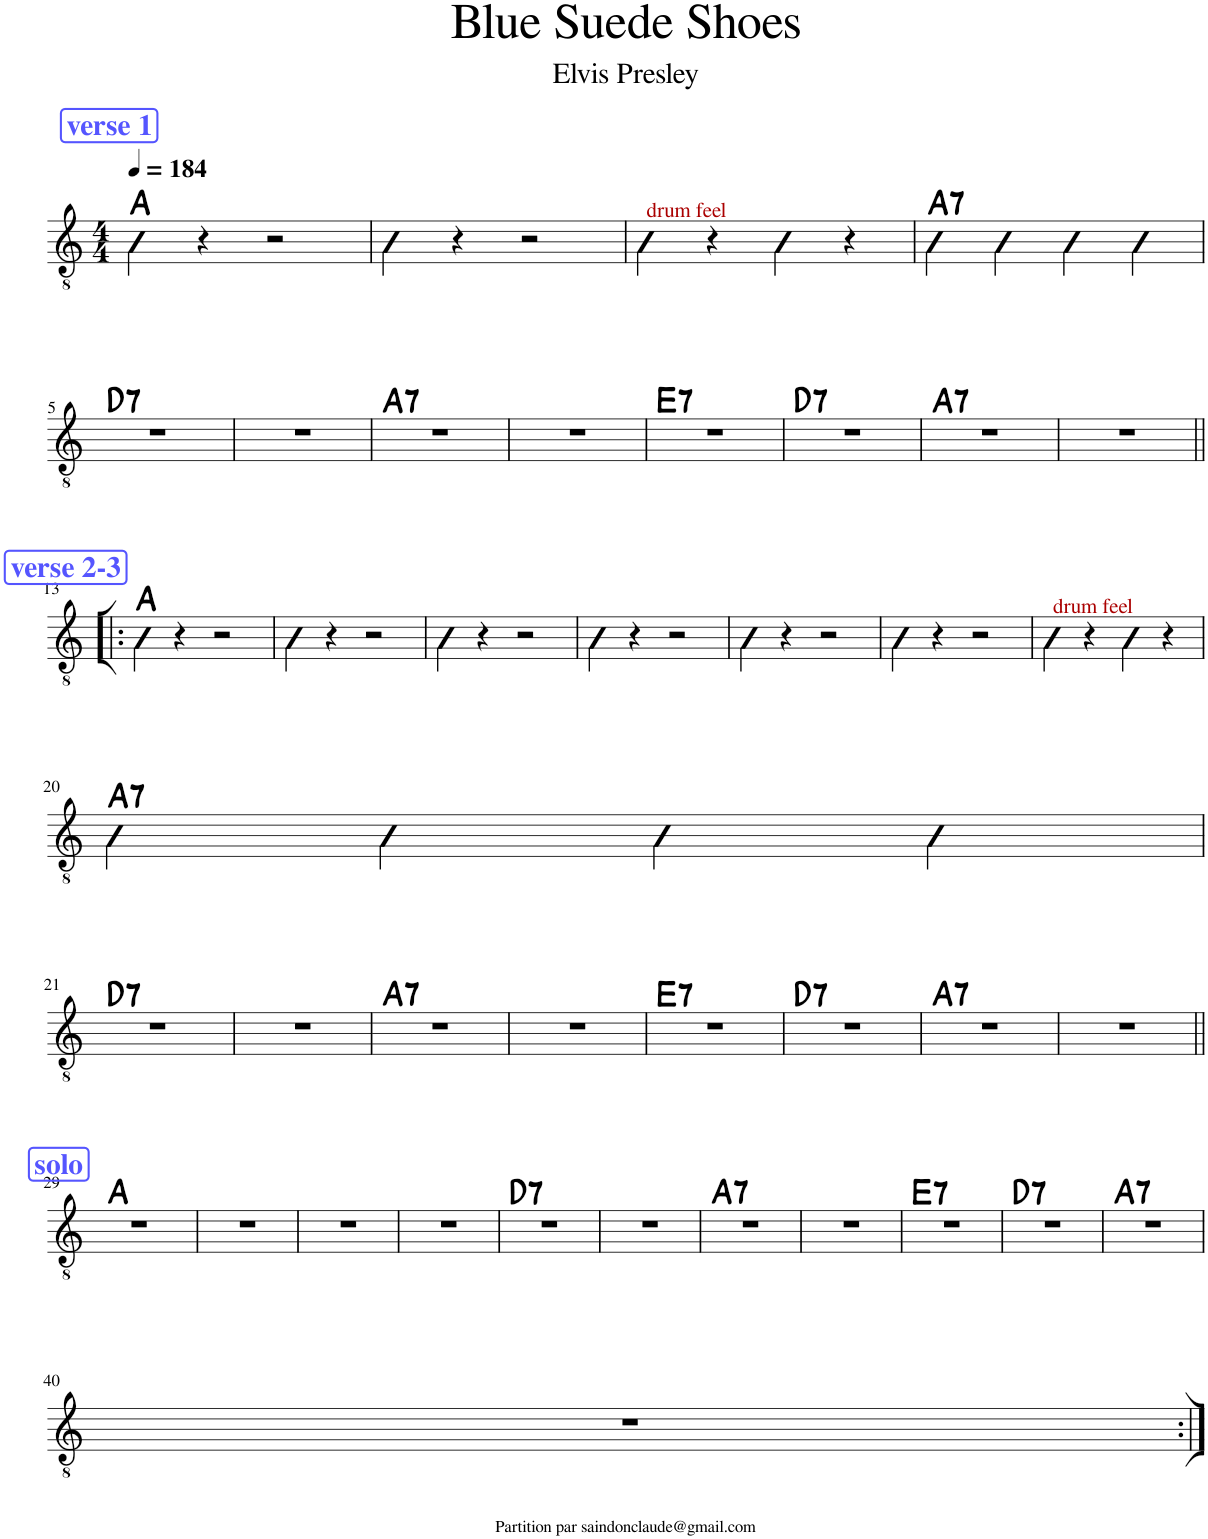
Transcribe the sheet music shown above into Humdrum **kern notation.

**kern	**harte
*part1	*part1
*staff1	*
*I"Classical Guitar	*
*I'Guit.	*
*clefGv2	*
*k[]	*
*M4/4	*
*MM184	*
!!LO:REH:place=s1:a:B:cj:color=#5555FF:fs=14:t=verse 1
=1	=1
4A\	A:maj
4r	.
2r	.
=2	=2
4A\	.
4r	.
2r	.
=3	=3
!LO:TX:a:color=#AA0000:t=drum feel	!
4A\	.
4r	.
4A\	.
4r	.
=4	=4
!	!LO:H:kt=7
4A\	A:7
4A\	.
4A\	.
4A\	.
!!LO:LB:g=z
=5	=5
!	!LO:H:kt=7
1r	D:7
=6	=6
1r	.
=7	=7
!	!LO:H:kt=7
1r	A:7
=8	=8
1r	.
=9	=9
!	!LO:H:kt=7
1r	E:7
=10	=10
!	!LO:H:kt=7
1r	D:7
=11	=11
!	!LO:H:kt=7
1r	A:7
=12	=12
1r	.
!!LO:LB:g=z
!!LO:REH:place=s1:a:B:cj:color=#5555FF:fs=14:t=verse 2-3
=13!|:	=13!|:
4A\	A:maj
4r	.
2r	.
=14	=14
4A\	.
4r	.
2r	.
=15	=15
4A\	.
4r	.
2r	.
=16	=16
4A\	.
4r	.
2r	.
=17	=17
4A\	.
4r	.
2r	.
=18	=18
4A\	.
4r	.
2r	.
=19	=19
!LO:TX:a:color=#AA0000:t=drum feel	!
4A\	.
4r	.
4A\	.
4r	.
!!LO:LB:g=z
=20	=20
!	!LO:H:kt=7
4A\	A:7
4A\	.
4A\	.
4A\	.
!!LO:LB:g=z
=21	=21
!	!LO:H:kt=7
1r	D:7
=22	=22
1r	.
=23	=23
!	!LO:H:kt=7
1r	A:7
=24	=24
1r	.
=25	=25
!	!LO:H:kt=7
1r	E:7
=26	=26
!	!LO:H:kt=7
1r	D:7
=27	=27
!	!LO:H:kt=7
1r	A:7
=28	=28
1r	.
!!LO:LB:g=z
!!LO:REH:place=s1:a:B:cj:color=#5555FF:fs=14:t=solo
=29||	=29||
1r	A:maj
=30	=30
1r	.
=31	=31
1r	.
=32	=32
1r	.
=33	=33
!	!LO:H:kt=7
1r	D:7
=34	=34
1r	.
=35	=35
!	!LO:H:kt=7
1r	A:7
=36	=36
1r	.
=37	=37
!	!LO:H:kt=7
1r	E:7
=38	=38
!	!LO:H:kt=7
1r	D:7
=39	=39
!	!LO:H:kt=7
1r	A:7
!!LO:LB:g=z
=40	=40
1r	.
=:|!	=:|!
*-	*-
